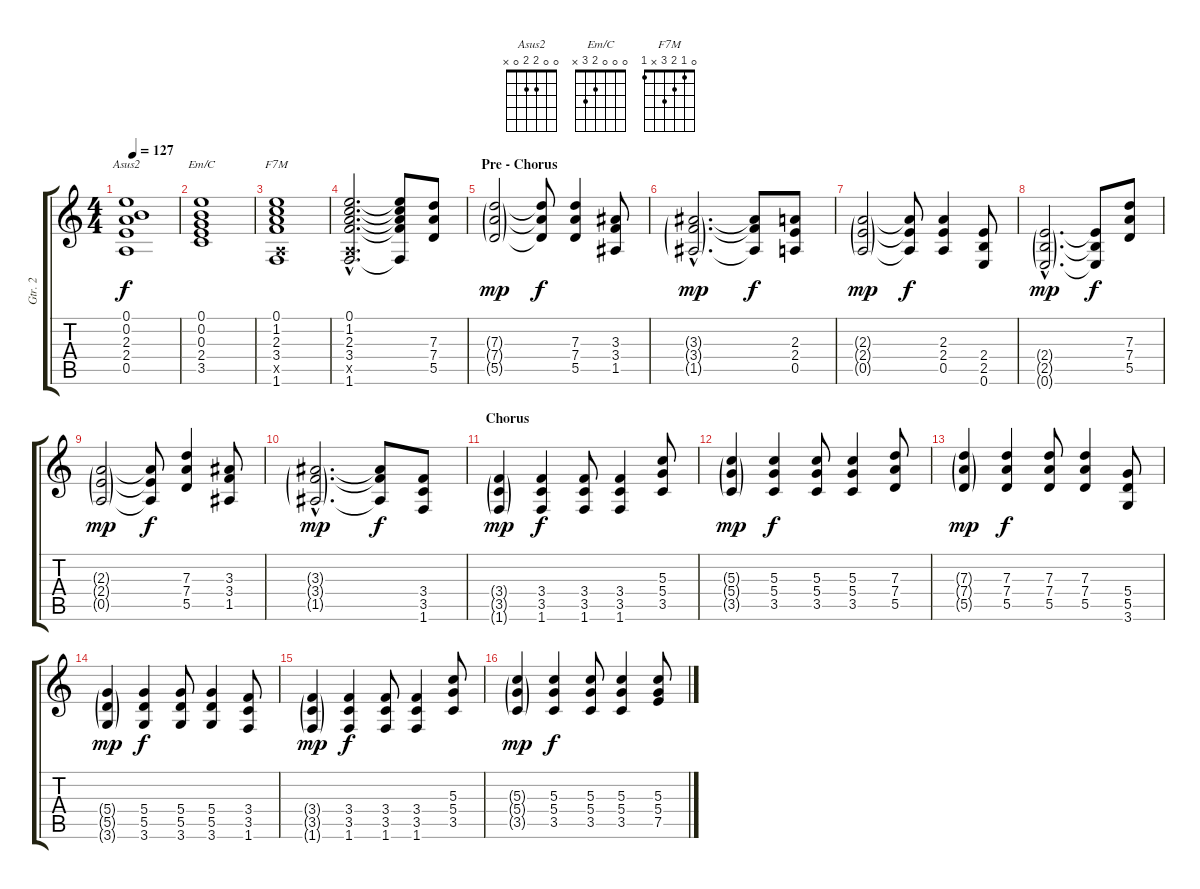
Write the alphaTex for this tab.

\track ("Gtr. 2" "Gtr. 2") {instrument acousticguitarsteel}
\staff {score tabs}
\tuning (E4 B3 G3 D3 A2 E2) {hide}
\chord ("Asus2" 0 0 2 2 0 x)
\chord ("Em/C" 0 0 0 2 3 x)
\chord ("F7M" 0 1 2 3 x 1)
\ts (4 4)
\tempo 127
\clef g2
\ks c
(0.1 0.2 2.3 2.4 0.5).1{ch "Asus2" dy f} |
(0.1 0.2 0.3 2.4 3.5).1{ch "Em/C"} |
(0.1 1.2 2.3 3.4 0.5{x} 1.6).1{ch "F7M"} |
(0.1{hac} 1.2{hac} 2.3{hac} 3.4{hac} 0.5{hac x} 1.6{hac}).2{d} (0.1{t} 1.2{t} 2.3{t} 3.4{t} 1.6{t}).8 (7.3 7.4 5.5).8 |
\section ("" "Pre - Chorus")
(7.3{g} 7.4{g} 5.5{g}).2{dy mp} (7.3{t} 7.4{t} 5.5{t}).8{dy f} (7.3 7.4 5.5).4 (3.3 3.4 1.5).8 |
(3.3{g hac} 3.4{g hac} 1.5{g hac}).2{d dy mp} (3.3{t} 3.4{t} 1.5{t}).8{dy f} (2.3 2.4 0.5).8 |
(2.3{g} 2.4{g} 0.5{g}).2{dy mp} (2.3{t} 2.4{t} 0.5{t}).8{dy f} (2.3 2.4 0.5).4 (2.4 2.5 0.6).8 |
(2.4{g hac} 2.5{g hac} 0.6{g hac}).2{d dy mp} (2.4{t} 2.5{t} 0.6{t}).8{dy f} (7.3 7.4 5.5).8 |
(2.3{g} 2.4{g} 0.5{g}).2{dy mp} (2.3{t} 2.4{t} 0.5{t}).8{dy f} (7.3 7.4 5.5).4 (3.3 3.4 1.5).8 |
(3.3{g hac} 3.4{g hac} 1.5{g hac}).2{d dy mp} (3.3{t} 3.4{t} 1.5{t}).8{dy f} (3.4 3.5 1.6).8 |
\section ("" "Chorus")
(3.4{g} 3.5{g} 1.6{g}).4{dy mp} (3.4 3.5 1.6).4{dy f} (3.4 3.5 1.6).8 (3.4 3.5 1.6).4 (5.3 5.4 3.5).8 |
(5.3{g} 5.4{g} 3.5{g}).4{dy mp} (5.3 5.4 3.5).4{dy f} (5.3 5.4 3.5).8 (5.3 5.4 3.5).4 (7.3 7.4 5.5).8 |
(7.3{g} 7.4{g} 5.5{g}).4{dy mp} (7.3 7.4 5.5).4{dy f} (7.3 7.4 5.5).8 (7.3 7.4 5.5).4 (5.4 5.5 3.6).8 |
(5.4{g} 5.5{g} 3.6{g}).4{dy mp} (5.4 5.5 3.6).4{dy f} (5.4 5.5 3.6).8 (5.4 5.5 3.6).4 (3.4 3.5 1.6).8 |
(3.4{g} 3.5{g} 1.6{g}).4{dy mp} (3.4 3.5 1.6).4{dy f} (3.4 3.5 1.6).8 (3.4 3.5 1.6).4 (5.3 5.4 3.5).8 |
(5.3{g} 5.4{g} 3.5{g}).4{dy mp} (5.3 5.4 3.5).4{dy f} (5.3 5.4 3.5).8 (5.3 5.4 3.5).4 (5.3 5.4 7.5).8
